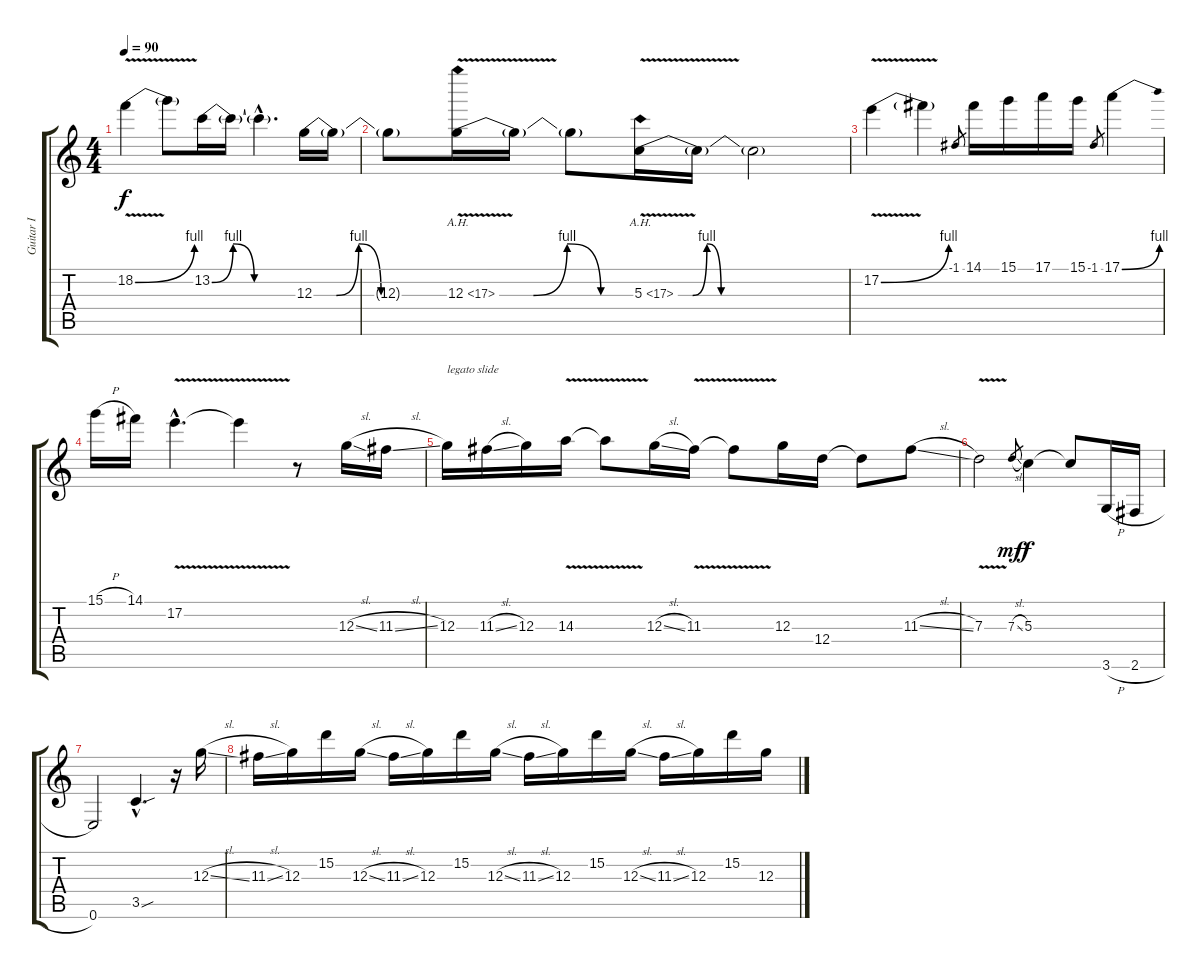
\track ("Guitar I" "Guitar I") {instrument overdrivenguitar}
\staff {score tabs}
\tuning (E4 B3 G3 D3 A2 E2) {hide}
\ts (4 4)
\tempo 90
\clef g2
\ks c
18.2{be (bend 0 0 60 4) v}.4{dy f} 18.2{t}.8 13.2{be (custom 0 0 15 4 30 0 60 0)}.16 13.2{t}.16 13.2{hac t}.4{d} 12.3{be (custom 0 0 10 0 20 4 30 0 60 0)}.16 12.3{t}.16 |
12.3{t}.8 12.3{be (custom 0 0 15 0 30 4 45 0 60 0) ah 5 v}.16 12.3{t}.16 12.3{t}.8 5.3{be (custom 0 0 5 0 10 4 15 0 60 0) ah 12 v}.16 5.3{t}.16 5.3{t}.2 |
17.2{be (bend 0 0 60 4) v}.4 17.2{t}.4 -1.1.8{gr} 14.1.16 15.1.16 17.1.16 15.1.16 -1.1.8{gr} 17.1{be (bend 0 0 60 4)}.4 |
15.1{h}.16 14.1.16 17.2{v hac}.4{d} 17.2{t}.4 r.8 12.3{sl}.16 11.3{sl}.16 |
12.3.16{txt "legato slide"} 11.3{sl}.16 12.3.16 14.3{v}.16 14.3{t}.8 12.3{sl}.16 11.3{v}.16 11.3{t}.8 12.3.16 12.4.16 12.4{t}.8 11.3{sl}.8 |
7.3{v}.2 7.3{sl}.8{gr dy mf} 5.3.4{dy f} 5.3{t}.8 3.6{h}.16 2.6{h}.16 |
0.6.2 3.5{sou hac}.4{d} r.16 12.3{sl}.16 |
11.3{sl}.16 12.3.16 15.2.16 12.3{sl}.16 11.3{sl}.16 12.3.16 15.2.16 12.3{sl}.16 11.3{sl}.16 12.3.16 15.2.16 12.3{sl}.16 11.3{sl}.16 12.3.16 15.2.16 12.3{sl}.16
